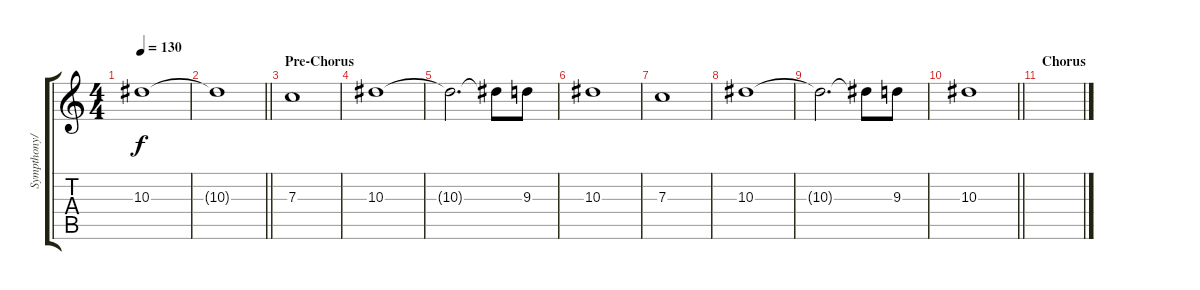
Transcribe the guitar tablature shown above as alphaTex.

\track ("Sympthony/Additional Guitar" "Sympthony/") {instrument overdrivenguitar}
\staff {score tabs}
\tuning (D4 A3 F3 C3 G2 C2) {hide}
\ts (4 4)
\tempo 130
\clef g2
\ks c
10.3.1{dy f} |
\barLineRight lightlight
10.3{t}.1 |
\section ("" "Pre-Chorus")
7.3.1 |
10.3.1 |
10.3{t}.2{d} 10.3{t}.8 9.3.8 |
10.3.1 |
7.3.1 |
10.3.1 |
10.3{t}.2{d} 10.3{t}.8 9.3.8 |
\barLineRight lightlight
10.3.1 |
\section ("" "Chorus")
